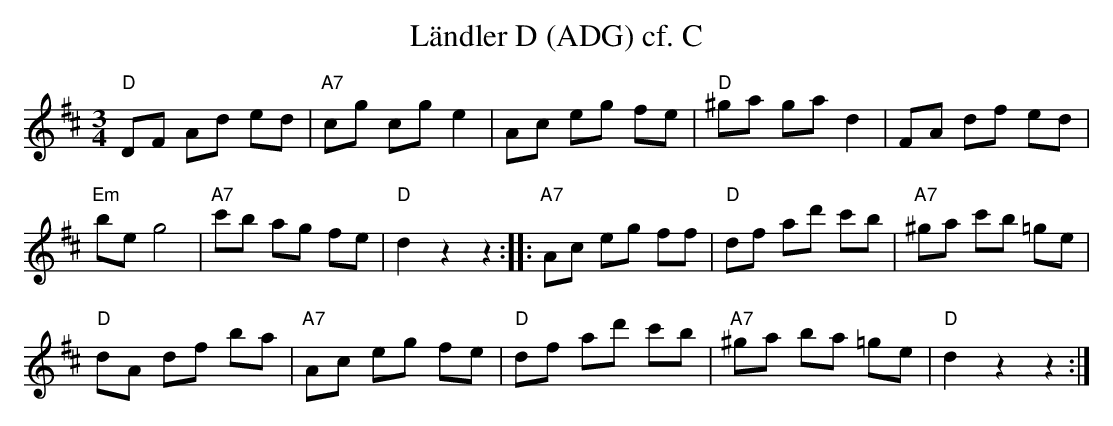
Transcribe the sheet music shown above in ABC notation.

X:1
T:L\"andler D (ADG) cf. C
M:3/4
L:1/8
K:Dmaj%%MIDI gchordon
"D"DF Ad ed | "A7"cg cge2 | Ac eg fe | "D"^ga gad2 | FA df ed |
"Em"beg4 | "A7"c'b ag fe | "D"d2z2z2 :: "A7"Ac eg ff | "D"df ad' c'b | "A7"^ga c'b =ge |
"D"dA df ba | "A7"Ac eg fe | "D"df ad' c'b | "A7"^ga ba =ge | "D"d2z2z2 :|
